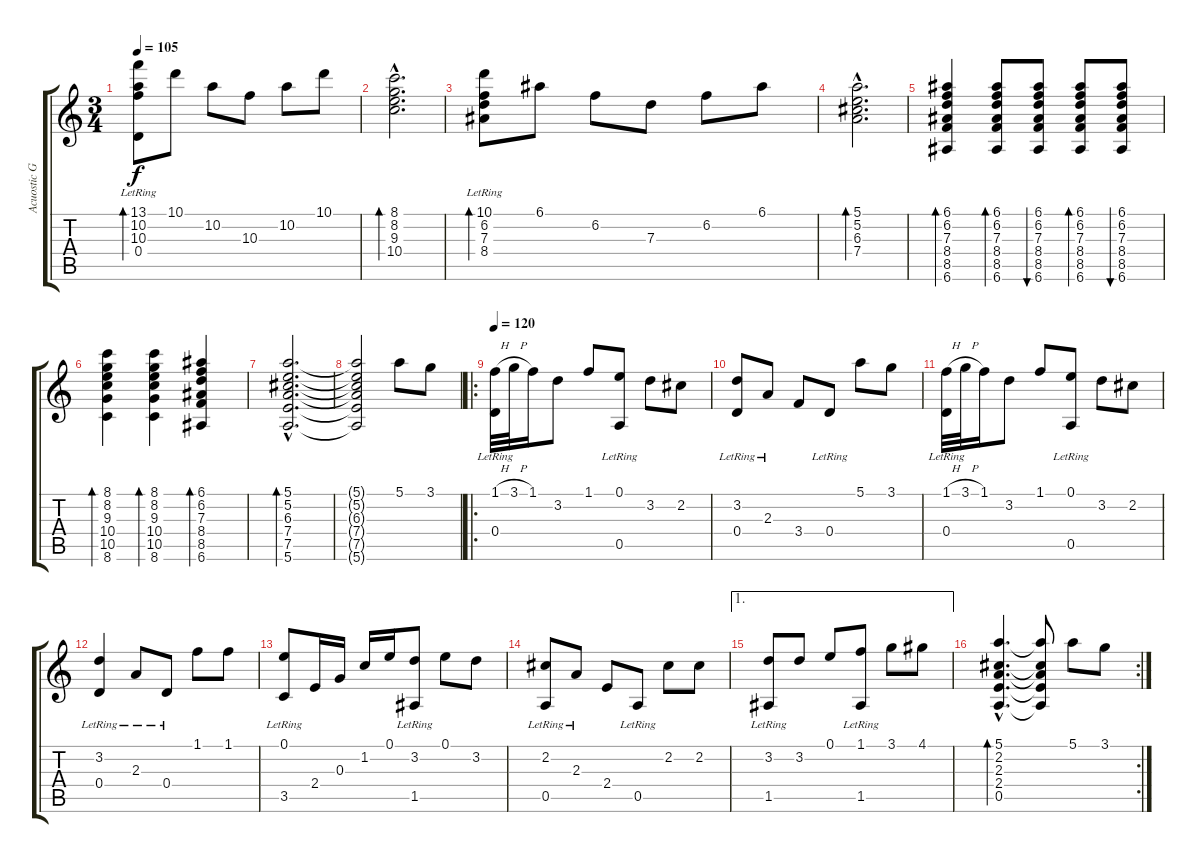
\track ("Acuostic Guitar" "Acuostic G") {instrument acousticguitarsteel}
\staff {score tabs}
\tuning (E4 B3 G3 D3 A2 E2) {hide}
\ts (3 4)
\tempo 105
\clef g2
\ks c
(13.1 10.2{lr} 10.3{lr} 0.4{lr}).8{bd 120 dy f instrument acousticguitarsteel} 10.1.8 10.2.8 10.3.8 10.2.8 10.1.8 |
(8.1{hac} 8.2{hac} 9.3{hac} 10.4{hac}).2{d bd 120} |
(10.1 6.2{lr} 7.3{lr} 8.4{lr}).8{bd 120} 6.1.8 6.2.8 7.3.8 6.2.8 6.1.8 |
(5.1{hac} 5.2{hac} 6.3{hac} 7.4{hac}).2{d bd 120} |
(6.1 6.2 7.3 8.4 8.5 6.6).4{bd 60} (6.1 6.2 7.3 8.4 8.5 6.6).8{bd 120} (6.1 6.2 7.3 8.4 8.5 6.6).8{bu 60} (6.1 6.2 7.3 8.4 8.5 6.6).8{bd 60} (6.1 6.2 7.3 8.4 8.5 6.6).8{bu 60} |
(8.1 8.2 9.3 10.4 10.5 8.6).4{bd 60} (8.1 8.2 9.3 10.4 10.5 8.6).4{bd 120} (6.1 6.2 7.3 8.4 8.5 6.6).4{bd 60} |
(5.1{hac} 5.2{hac} 6.3{hac} 7.4{hac} 7.5{hac} 5.6{hac}).2{d bd 120} |
(5.1{t} 5.2{t} 6.3{t} 7.4{t} 7.5{t} 5.6{t}).2 5.1.8 3.1.8 |
\ro
\tempo 120
(1.1{h} 0.4{lr}).32 3.1{h}.32 1.1.16 3.2.8 1.1.8 (0.1 0.5{lr}).8 3.2.8 2.2.8 |
(3.2{lr} 0.4{lr}).8 2.3{lr}.8 3.4.8 0.4{lr}.8 5.1.8 3.1.8 |
(1.1{h} 0.4{lr}).32 3.1{h}.32 1.1.16 3.2.8 1.1.8 (0.1 0.5{lr}).8 3.2.8 2.2.8 |
(3.2{lr} 0.4{lr}).4 2.3{lr}.8 0.4{lr}.8 1.1.8 1.1.8 |
(0.1{lr} 3.5{lr}).8 2.4.16 0.3.16 1.2.16 0.1.16 (3.2 1.5{lr}).8 0.1.8 3.2.8 |
(2.2 0.5{lr}).8 2.3{lr}.8 2.4.8 0.5{lr}.8 2.2.8 2.2.8 |
\ae 1
(3.2 1.5{lr}).8 3.2.8 0.1.8 (1.1 1.5{lr}).8 3.1.8 4.1.8 |
\rc 2
(5.1{hac} 2.2{hac} 2.3{hac} 2.4{hac} 0.5{hac}).4{d bd 120} (5.1{t} 2.2{t} 2.3{t} 2.4{t} 0.5{t}).8 5.1.8 3.1.8
